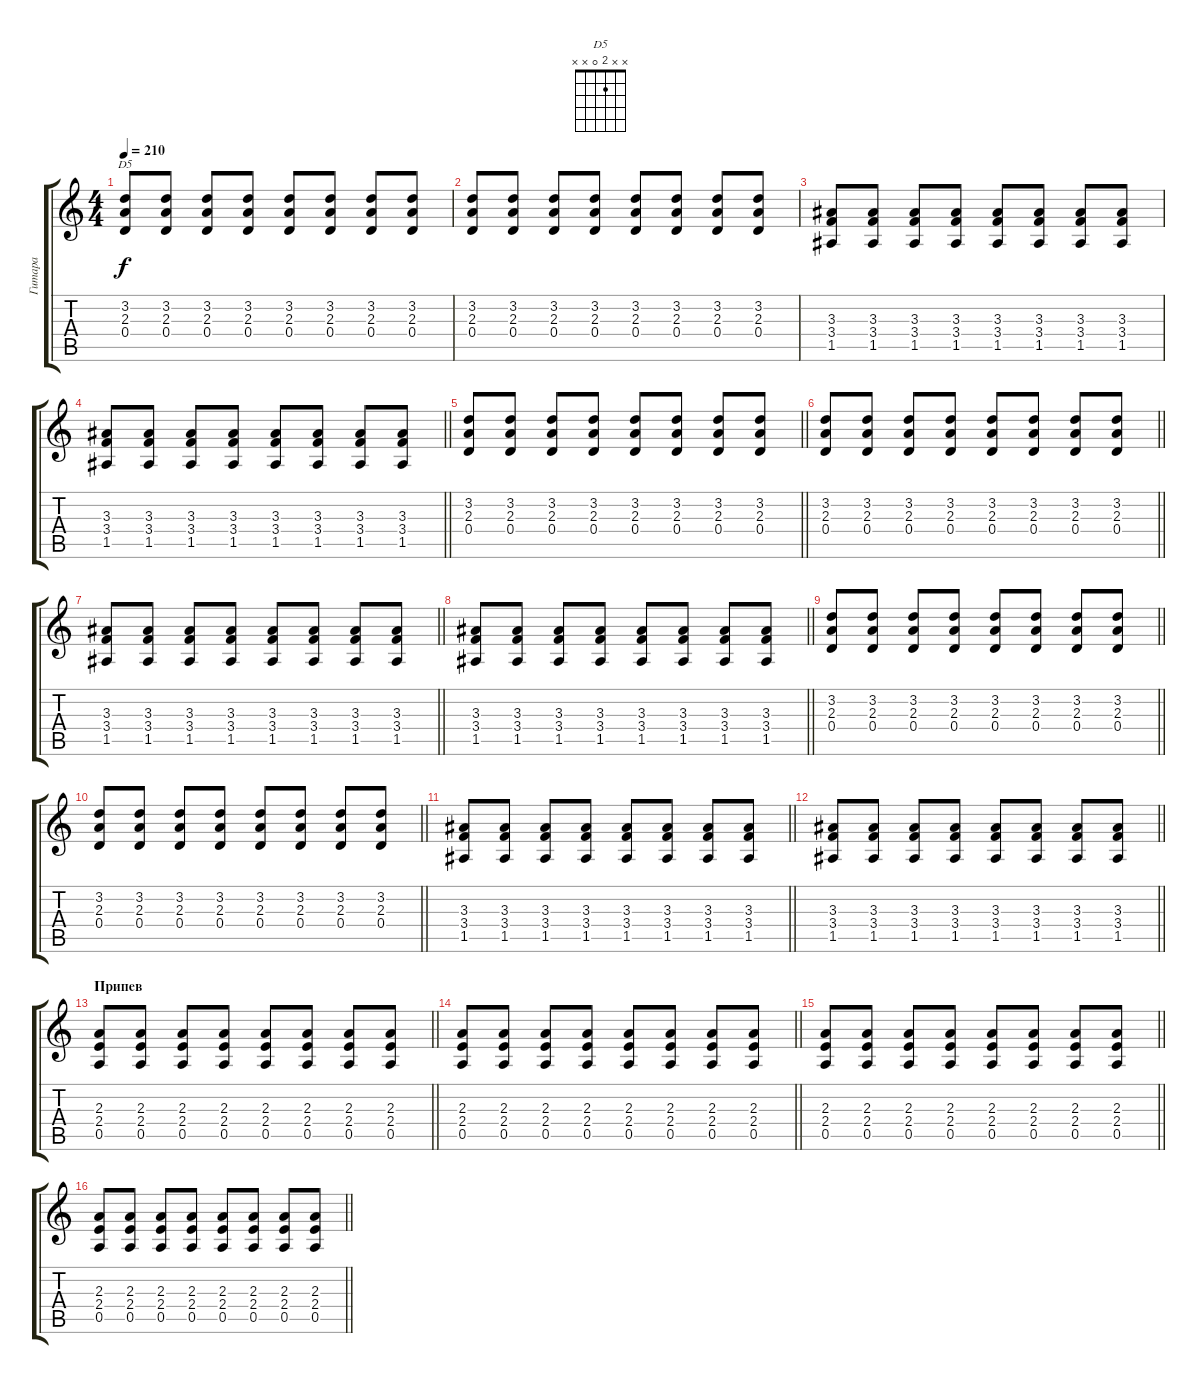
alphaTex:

\track ("Гитара" "Гитара") {instrument distortionguitar}
\staff {score tabs}
\tuning (E4 B3 G3 D3 A2 E2) {hide}
\chord ("D5" x x 2 0 x x)
\ts (4 4)
\tempo 210
\clef g2
\ks c
(3.2 2.3 0.4).8{ch "D5" dy f} (3.2 2.3 0.4).8 (3.2 2.3 0.4).8 (3.2 2.3 0.4).8 (3.2 2.3 0.4).8 (3.2 2.3 0.4).8 (3.2 2.3 0.4).8 (3.2 2.3 0.4).8 |
(3.2 2.3 0.4).8 (3.2 2.3 0.4).8 (3.2 2.3 0.4).8 (3.2 2.3 0.4).8 (3.2 2.3 0.4).8 (3.2 2.3 0.4).8 (3.2 2.3 0.4).8 (3.2 2.3 0.4).8 |
(3.3 3.4 1.5).8 (3.3 3.4 1.5).8 (3.3 3.4 1.5).8 (3.3 3.4 1.5).8 (3.3 3.4 1.5).8 (3.3 3.4 1.5).8 (3.3 3.4 1.5).8 (3.3 3.4 1.5).8 |
\barLineRight lightlight
(3.3 3.4 1.5).8 (3.3 3.4 1.5).8 (3.3 3.4 1.5).8 (3.3 3.4 1.5).8 (3.3 3.4 1.5).8 (3.3 3.4 1.5).8 (3.3 3.4 1.5).8 (3.3 3.4 1.5).8 |
\barLineRight lightlight
(3.2 2.3 0.4).8 (3.2 2.3 0.4).8 (3.2 2.3 0.4).8 (3.2 2.3 0.4).8 (3.2 2.3 0.4).8 (3.2 2.3 0.4).8 (3.2 2.3 0.4).8 (3.2 2.3 0.4).8 |
\barLineRight lightlight
(3.2 2.3 0.4).8 (3.2 2.3 0.4).8 (3.2 2.3 0.4).8 (3.2 2.3 0.4).8 (3.2 2.3 0.4).8 (3.2 2.3 0.4).8 (3.2 2.3 0.4).8 (3.2 2.3 0.4).8 |
\barLineRight lightlight
(3.3 3.4 1.5).8 (3.3 3.4 1.5).8 (3.3 3.4 1.5).8 (3.3 3.4 1.5).8 (3.3 3.4 1.5).8 (3.3 3.4 1.5).8 (3.3 3.4 1.5).8 (3.3 3.4 1.5).8 |
\barLineRight lightlight
(3.3 3.4 1.5).8 (3.3 3.4 1.5).8 (3.3 3.4 1.5).8 (3.3 3.4 1.5).8 (3.3 3.4 1.5).8 (3.3 3.4 1.5).8 (3.3 3.4 1.5).8 (3.3 3.4 1.5).8 |
\barLineRight lightlight
(3.2 2.3 0.4).8 (3.2 2.3 0.4).8 (3.2 2.3 0.4).8 (3.2 2.3 0.4).8 (3.2 2.3 0.4).8 (3.2 2.3 0.4).8 (3.2 2.3 0.4).8 (3.2 2.3 0.4).8 |
\barLineRight lightlight
(3.2 2.3 0.4).8 (3.2 2.3 0.4).8 (3.2 2.3 0.4).8 (3.2 2.3 0.4).8 (3.2 2.3 0.4).8 (3.2 2.3 0.4).8 (3.2 2.3 0.4).8 (3.2 2.3 0.4).8 |
\barLineRight lightlight
(3.3 3.4 1.5).8 (3.3 3.4 1.5).8 (3.3 3.4 1.5).8 (3.3 3.4 1.5).8 (3.3 3.4 1.5).8 (3.3 3.4 1.5).8 (3.3 3.4 1.5).8 (3.3 3.4 1.5).8 |
\barLineRight lightlight
(3.3 3.4 1.5).8 (3.3 3.4 1.5).8 (3.3 3.4 1.5).8 (3.3 3.4 1.5).8 (3.3 3.4 1.5).8 (3.3 3.4 1.5).8 (3.3 3.4 1.5).8 (3.3 3.4 1.5).8 |
\section ("" "Припев")
\barLineRight lightlight
(2.3 2.4 0.5).8 (2.3 2.4 0.5).8 (2.3 2.4 0.5).8 (2.3 2.4 0.5).8 (2.3 2.4 0.5).8 (2.3 2.4 0.5).8 (2.3 2.4 0.5).8 (2.3 2.4 0.5).8 |
\barLineRight lightlight
(2.3 2.4 0.5).8 (2.3 2.4 0.5).8 (2.3 2.4 0.5).8 (2.3 2.4 0.5).8 (2.3 2.4 0.5).8 (2.3 2.4 0.5).8 (2.3 2.4 0.5).8 (2.3 2.4 0.5).8 |
\barLineRight lightlight
(2.3 2.4 0.5).8 (2.3 2.4 0.5).8 (2.3 2.4 0.5).8 (2.3 2.4 0.5).8 (2.3 2.4 0.5).8 (2.3 2.4 0.5).8 (2.3 2.4 0.5).8 (2.3 2.4 0.5).8 |
\barLineRight lightlight
(2.3 2.4 0.5).8 (2.3 2.4 0.5).8 (2.3 2.4 0.5).8 (2.3 2.4 0.5).8 (2.3 2.4 0.5).8 (2.3 2.4 0.5).8 (2.3 2.4 0.5).8 (2.3 2.4 0.5).8
